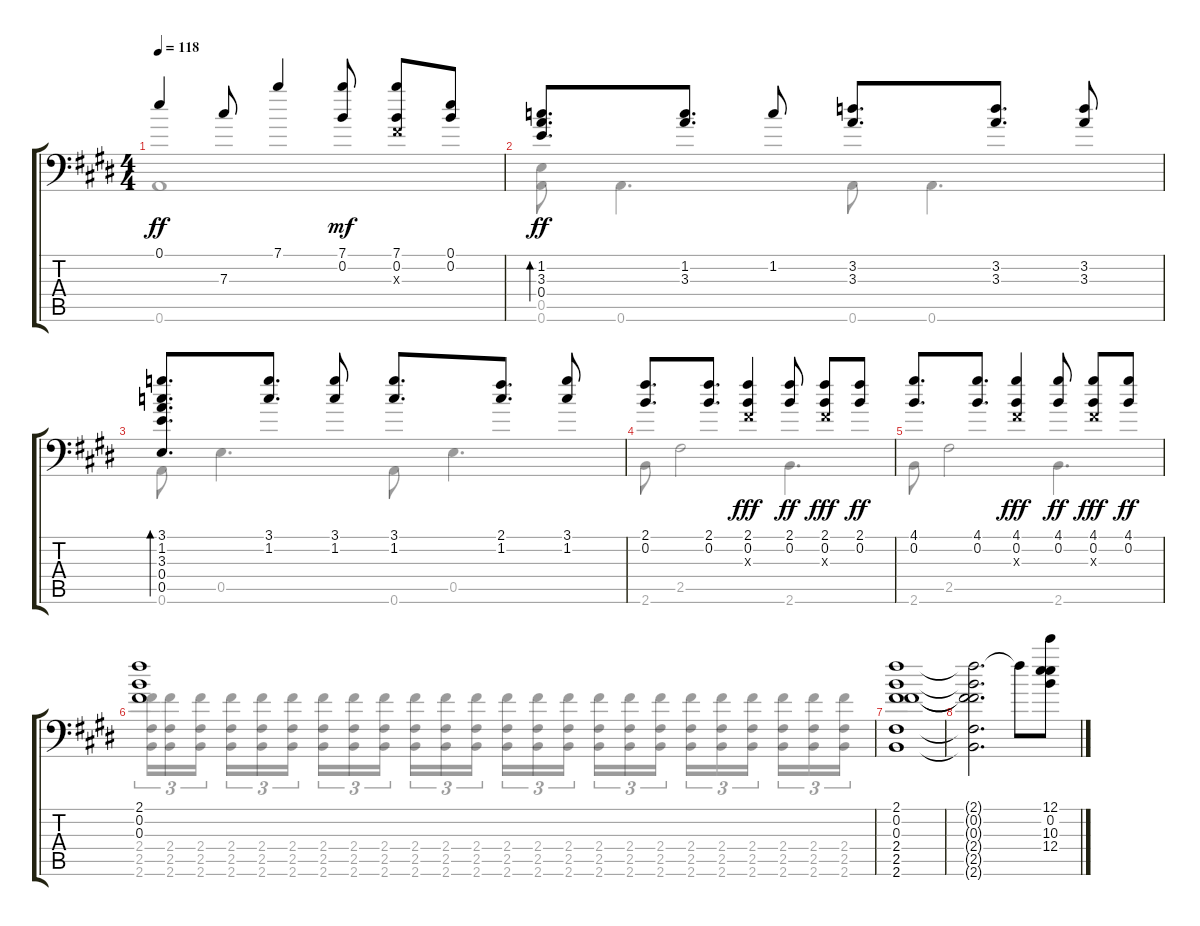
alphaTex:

\track "" {instrument acousticguitarsteel}
\staff {score tabs}
\tuning (E4 B3 Gb3 E3 E2 A1) {hide}
\voice
\ts (4 4)
\tempo 118
\clef f4
\ks e
0.1{t}.4{dy ff} 7.3.8 7.1.4 (7.1 0.2).8{dy mf} (7.1 0.2 0.3{x}).8 (0.1 0.2).8 |
(1.2 3.3 0.4).8{d bd 240 dy ff} (1.2 3.3).8{d} 1.2.8 (3.2 3.3).8{d} (3.2 3.3).8{d} (3.2 3.3).8 |
(3.1 1.2 3.3 0.4 0.5).8{d bd 120} (3.1 1.2).8{d} (3.1 1.2).8 (3.1 1.2).8{d} (2.1 1.2).8{d} (3.1 1.2).8 |
(2.1 0.2).8{d} (2.1 0.2).8{d} (2.1 0.2 0.3{x}).4{dy fff} (2.1 0.2).8{dy ff} (2.1 0.2 0.3{x}).8{dy fff} (2.1 0.2).8{dy ff} |
(4.1 0.2).8{d} (4.1 0.2).8{d} (4.1 0.2 0.3{x}).4{dy fff} (4.1 0.2).8{dy ff} (4.1 0.2 0.3{x}).8{dy fff} (4.1 0.2).8{dy ff} |
(2.1 0.2 0.3).1 |
(2.1 0.2 0.3 2.4 2.5 2.6).1 |
(2.1{t} 0.2{t} 0.3{t} 2.4{t} 2.5{t} 2.6{t}).2{d} 2.1{t}.8 (12.1 0.2 10.3 12.4).8
\voice
\clef f4
\ottava regular
\simile none
\ks e
0.6.1{dy ff} |
(0.5 0.6).8 0.6.4{d} 0.6.8 0.6.4{d} |
0.6.8 0.5.4{d} 0.6.8 0.5.4{d} |
2.6.8 2.5.2 2.6.4{d} |
2.6.8 2.5.2 2.6.4{d} |
(2.4 2.5 2.6).16{tu (3 2)} (2.4 2.5 2.6).16{tu (3 2)} (2.4 2.5 2.6).16{tu (3 2) beam splitsecondary} (2.4 2.5 2.6).16{tu (3 2)} (2.4 2.5 2.6).16{tu (3 2)} (2.4 2.5 2.6).16{tu (3 2)} (2.4 2.5 2.6).16{tu (3 2)} (2.4 2.5 2.6).16{tu (3 2)} (2.4 2.5 2.6).16{tu (3 2) beam splitsecondary} (2.4 2.5 2.6).16{tu (3 2)} (2.4 2.5 2.6).16{tu (3 2)} (2.4 2.5 2.6).16{tu (3 2)} (2.4 2.5 2.6).16{tu (3 2)} (2.4 2.5 2.6).16{tu (3 2)} (2.4 2.5 2.6).16{tu (3 2) beam splitsecondary} (2.4 2.5 2.6).16{tu (3 2)} (2.4 2.5 2.6).16{tu (3 2)} (2.4 2.5 2.6).16{tu (3 2)} (2.4 2.5 2.6).16{tu (3 2)} (2.4 2.5 2.6).16{tu (3 2)} (2.4 2.5 2.6).16{tu (3 2) beam splitsecondary} (2.4 2.5 2.6).16{tu (3 2)} (2.4 2.5 2.6).16{tu (3 2)} (2.4 2.5 2.6).16{tu (3 2)} |
(2.4 2.5 2.6).1 |
